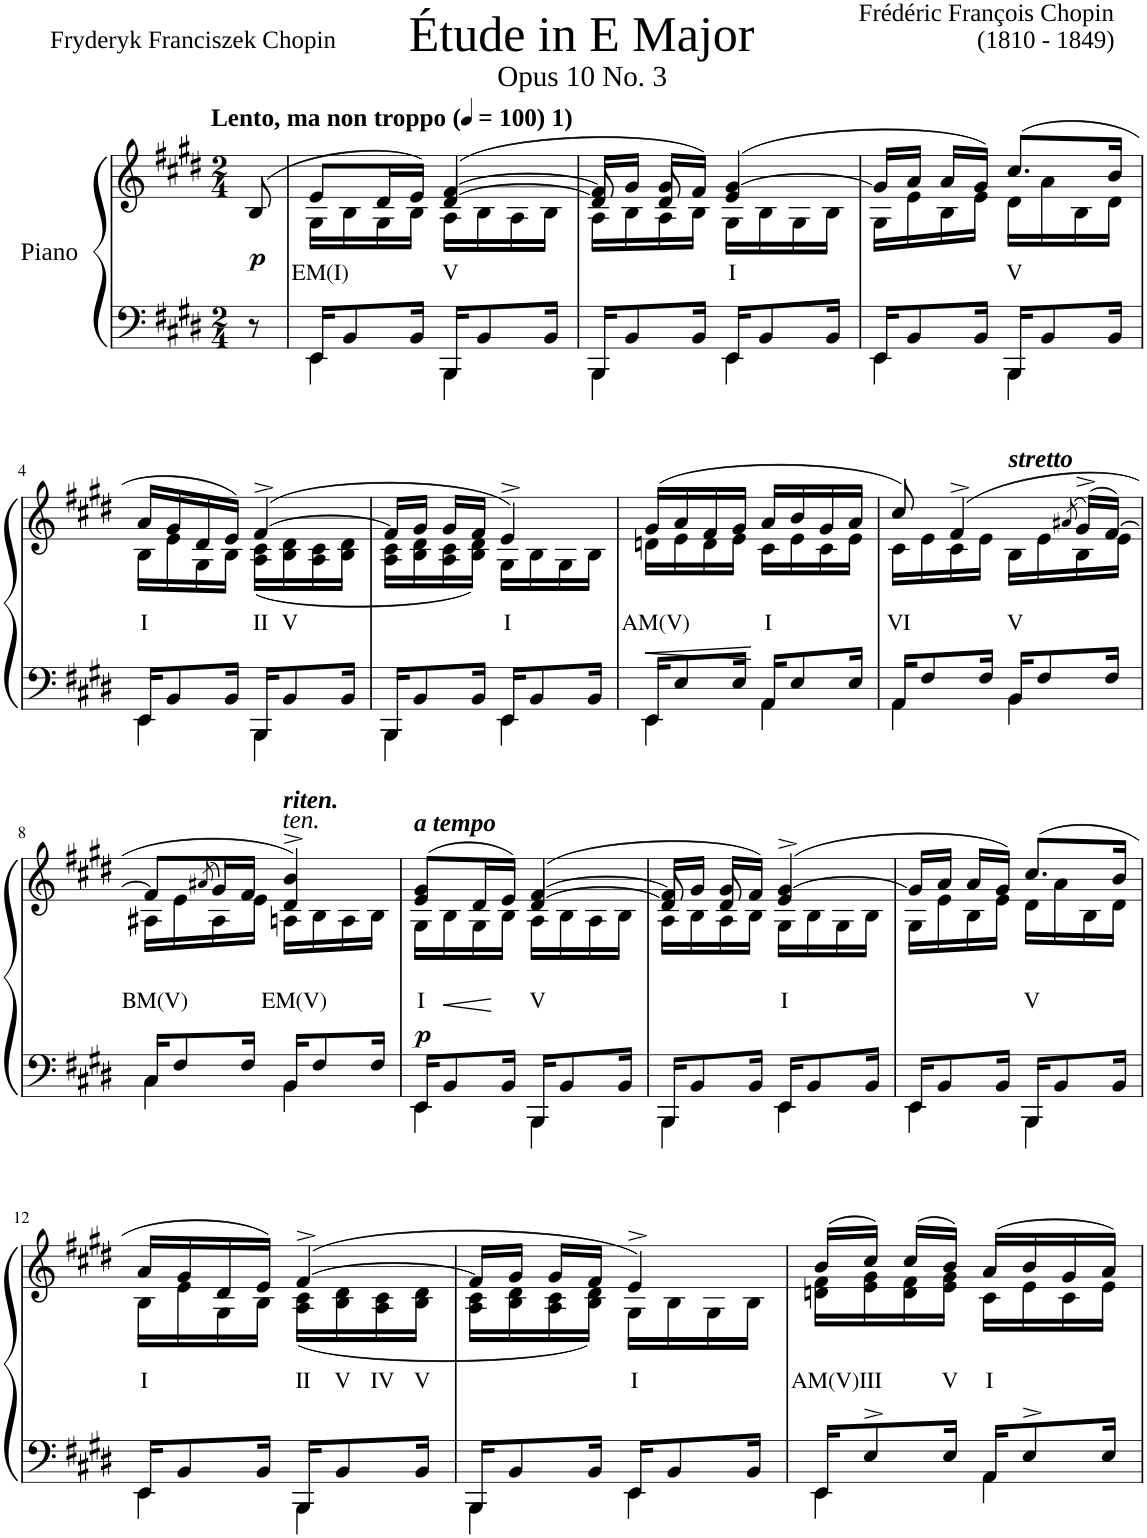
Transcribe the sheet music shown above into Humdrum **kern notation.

**kern	**kern	**text	**dynam
*part1	*part1	*part1	*part1
*staff2	*staff1	*staff1	*staff1/2
*I"Piano	*	*	*
*I'Pno	*	*	*
*clefF4	*clefG2	*	*
*k[f#c#g#d#]	*k[f#c#g#d#]	*	*
*M2/4	*M2/4	*	*
*MM100	*MM100	*	*
=	=	=	=
!	!LO:TX:a:B:t=Lento, ma non troppo	!	!
!	!LO:TX:a:B:t=1)	!	!
!	!	!	!LO:DY:b
8r	(8B/	.	p
=1	=1	=1	=1
*^	*^	*	*
!	!	!	!	!LO:LY:b	!
*	*	*	*^	*	*
16EE/KL	4EE\	8e/L	16G#\LL	4ryy	EM(I)	.
8BB/	.	.	16B\	.	.	.
.	.	16d#/L	16G#\	.	.	.
16BB/Jk	.	16e/JJ)	16B\JJ	.	.	.
!	!	!	!	!	!LO:LY:b	!
16BBB/KL	4BBB\	([4f#/	16A\LL	[4d#/	V	.
8BB/	.	.	16B\	.	.	.
.	.	.	16A\	.	.	.
16BB/Jk	.	.	16B\JJ	.	.	.
=2	=2	=2	=2	=2	=2	=2
16BBB/KL	4BBB\	16f#/LL]	16A\LL	8d#/]	.	.
8BB/	.	16g#/JJ	16B\	.	.	.
.	.	16g#/LL	16A\	8d#/	.	.
16BB/Jk	.	16f#/JJ)	16B\JJ	.	.	.
!	!	!	!	!	!LO:LY:b	!
16EE/KL	4EE\	(4e/ [4g#/	16G#\LL	4ryy	I	.
8BB/	.	.	16B\	.	.	.
.	.	.	16G#\	.	.	.
16BB/Jk	.	.	16B\JJ	.	.	.
*	*	*	*v	*v	*	*
=3	=3	=3	=3	=3	=3
16EE/KL	4EE\	16g#/LL]	16G#\LL	.	.
8BB/	.	16a/JJ	16e\	.	.
.	.	16a/LL	16B\	.	.
16BB/Jk	.	16g#/JJ)	16e\JJ	.	.
!	!	!	!	!LO:LY:b	!
16BBB/KL	4BBB\	(8.cc#/L	16d#\LL	V	.
8BB/	.	.	16a\	.	.
.	.	.	16B\	.	.
16BB/Jk	.	16b/Jk	16d#\JJ	.	.
!!LO:LB:g=z	!!
=4	=4	=4	=4	=4	=4
!	!	!	!	!LO:LY:b	!
16EE/KL	4EE\	16a/LL	16B\LL	I	.
8BB/	.	16g#/	16e\	.	.
.	.	16d#/	16G#\	.	.
16BB/Jk	.	16e/JJ)	16B\JJ	.	.
!	!	!	!	!LO:LY:b	!
16BBB/KL	4BBB\	(>[4f#^/	(16A\ 16c#\LL	II	.
!	!	!	!	!LO:LY:b	!
8BB/	.	.	16B\ 16d#\	V	.
.	.	.	16A\ 16c#\	.	.
16BB/Jk	.	.	16B\ 16d#\JJ	.	.
=5	=5	=5	=5	=5	=5
16BBB/KL	4BBB\	16f#/LL]	16A\ 16c#\LL	.	.
8BB/	.	16g#/JJ	16B\ 16d#\	.	.
.	.	16g#/LL	16A\ 16c#\	.	.
16BB/Jk	.	16f#/JJ	16B\ 16d#\JJ)	.	.
!	!	!	!	!LO:LY:b	!
16EE/KL	4EE\	4e^/)	16G#\LL	I	.
8BB/	.	.	16B\	.	.
.	.	.	16G#\	.	.
16BB/Jk	.	.	16B\JJ	.	.
=6	=6	=6	=6	=6	=6
!	!	!	!	!LO:LY:b	!LO:HP:b
16EE/KL	4EE\	(16g#/LL	16dn\LL	AM(V)	<
8E/	.	16a/	16e\	.	.
.	.	16f#/	16d\	.	.
16E/Jk	.	16g#/JJ	16e\JJ	.	.
!	!	!	!	!LO:LY:b	!
16AA/KL	4AA\	16a/LL	16c#\LL	I	[
8E/	.	16b/	16e\	.	.
.	.	16g#/	16c#\	.	.
16E/Jk	.	16a/JJ	16e\JJ	.	.
=7	=7	=7	=7	=7	=7
!	!	!	!	!LO:LY:b	!
16AA/KL	4AA\	8cc#/)	16c#\LL	VI	.
8F#/	.	.	16e\	.	.
.	.	(4f#^/	16c#\	.	.
16F#/Jk	.	.	16e\JJ	.	.
!	!	!	!LO:TX:a:Bi:t=stretto	!	!
!	!	!	!	!LO:LY:b	!
16BB/KL	4BB\	.	16B\LL	V	.
8F#/	.	.	16e\	.	.
.	.	(>8qa#X/	.	.	.
.	.	(>16g#^/LL)	16B\	.	.
16F#/Jk	.	[16f#/JJ)	16e\JJ	.	.
!!LO:LB:g=z	!!
=8	=8	=8	=8	=8	=8
!	!	!	!	!LO:LY:b	!
16C#/KL	4C#\	8f#/L]	16A#X\LL	BM(V)	.
8F#/	.	.	16e\	.	.
.	.	(>8qa#X/	.	.	.
.	.	16g#/L)	16A#\	.	.
16F#/Jk	.	16f#/JJ	16e\JJ	.	.
!	!	!LO:TX:a:i:t=ten.	!	!	!
!	!	!LO:TX:a:Bi:t=riten.	!	!	!
!	!	!	!	!LO:LY:b	!
16BB/KL	4BB\	4d#/^ 4b/^)	16An\LL	EM(V)	.
8F#/	.	.	16B\	.	.
.	.	.	16A\	.	.
16F#/Jk	.	.	16B\JJ	.	.
=9	=9	=9	=9	=9	=9
!	!	!LO:TX:a:Bi:t=a tempo	!	!	!
!	!	!	!	!LO:LY:b	!LO:DY:b
*	*	*	*^	*	*
16EE/KL	4EE\	(8e/ 8g#/L	16G#\LL	4ryy	I	p
8BB/	.	.	16B\	.	.	.
.	.	16d#/L	16G#\	.	.	.
16BB/Jk	.	16e/JJ)	16B\JJ	.	.	.
!	!	!	!	!	!LO:LY:b	!
16BBB/KL	4BBB\	([4f#/	16A\LL	[4d#/	V	.
8BB/	.	.	16B\	.	.	.
.	.	.	16A\	.	.	.
16BB/Jk	.	.	16B\JJ	.	.	.
=10	=10	=10	=10	=10	=10	=10
16BBB/KL	4BBB\	16f#/LL]	16A\LL	8d#/]	.	.
8BB/	.	16g#/JJ	16B\	.	.	.
.	.	16g#/LL	16A\	8d#/	.	.
16BB/Jk	.	16f#/JJ)	16B\JJ	.	.	.
!	!	!	!	!	!LO:LY:b	!
16EE/KL	4EE\	(4e/^ [4g#/^	16G#\LL	4ryy	I	.
8BB/	.	.	16B\	.	.	.
.	.	.	16G#\	.	.	.
16BB/Jk	.	.	16B\JJ	.	.	.
*	*	*	*v	*v	*	*
=11	=11	=11	=11	=11	=11
16EE/KL	4EE\	16g#/LL]	16G#\LL	.	.
8BB/	.	16a/JJ	16e\	.	.
.	.	16a/LL	16B\	.	.
16BB/Jk	.	16g#/JJ)	16e\JJ	.	.
!	!	!	!	!LO:LY:b	!
16BBB/KL	4BBB\	(8.cc#/L	16d#\LL	V	.
8BB/	.	.	16a\	.	.
.	.	.	16B\	.	.
16BB/Jk	.	16b/Jk	16d#\JJ	.	.
!!LO:LB:g=z	!!
=12	=12	=12	=12	=12	=12
!	!	!	!	!LO:LY:b	!
16EE/KL	4EE\	16a/LL	16B\LL	I	.
8BB/	.	16g#/	16e\	.	.
.	.	16d#/	16G#\	.	.
16BB/Jk	.	16e/JJ)	16B\JJ	.	.
!	!	!	!	!LO:LY:b	!
16BBB/KL	4BBB\	(>[4f#^/	(16A\ 16c#\LL	II	.
!	!	!	!	!LO:LY:b	!
8BB/	.	.	16B\ 16d#\	V	.
!	!	!	!	!LO:LY:b	!
.	.	.	16A\ 16c#\	IV	.
!	!	!	!	!LO:LY:b	!
16BB/Jk	.	.	16B\ 16d#\JJ	V	.
=13	=13	=13	=13	=13	=13
16BBB/KL	4BBB\	16f#/LL]	16A\ 16c#\LL	.	.
8BB/	.	16g#/JJ	16B\ 16d#\	.	.
.	.	16g#/LL	16A\ 16c#\	.	.
16BB/Jk	.	16f#/JJ	16B\ 16d#\JJ)	.	.
!	!	!	!	!LO:LY:b	!
16EE/KL	4EE\	4e^/)	16G#\LL	I	.
8BB/	.	.	16B\	.	.
.	.	.	16G#\	.	.
16BB/Jk	.	.	16B\JJ	.	.
=14	=14	=14	=14	=14	=14
!	!	!	!	!LO:LY:b	!
16EE/KL	4EE\	(16b/LL	16dn\ 16f#\LL	AM(V)	.
!	!	!	!	!LO:LY:b	!
8E^/	.	16cc#/JJ)	16e\ 16g#\	III	.
.	.	(16cc#/LL	16d\ 16f#\	.	.
!	!	!	!	!LO:LY:b	!
16E/Jk	.	16b/JJ)	16e\ 16g#\JJ	V	.
!	!	!	!	!LO:LY:b	!
16AA/KL	4AA\	(16a/LL	16c#\LL	I	.
8E^/	.	16b/	16e\	.	.
.	.	16g#/	16c#\	.	.
16E/Jk	.	16a/JJ)	16e\JJ	.	.
*v	*v	*	*	*	*
*	*v	*v	*	*
=	=	=	=
*-	*-	*-	*-
